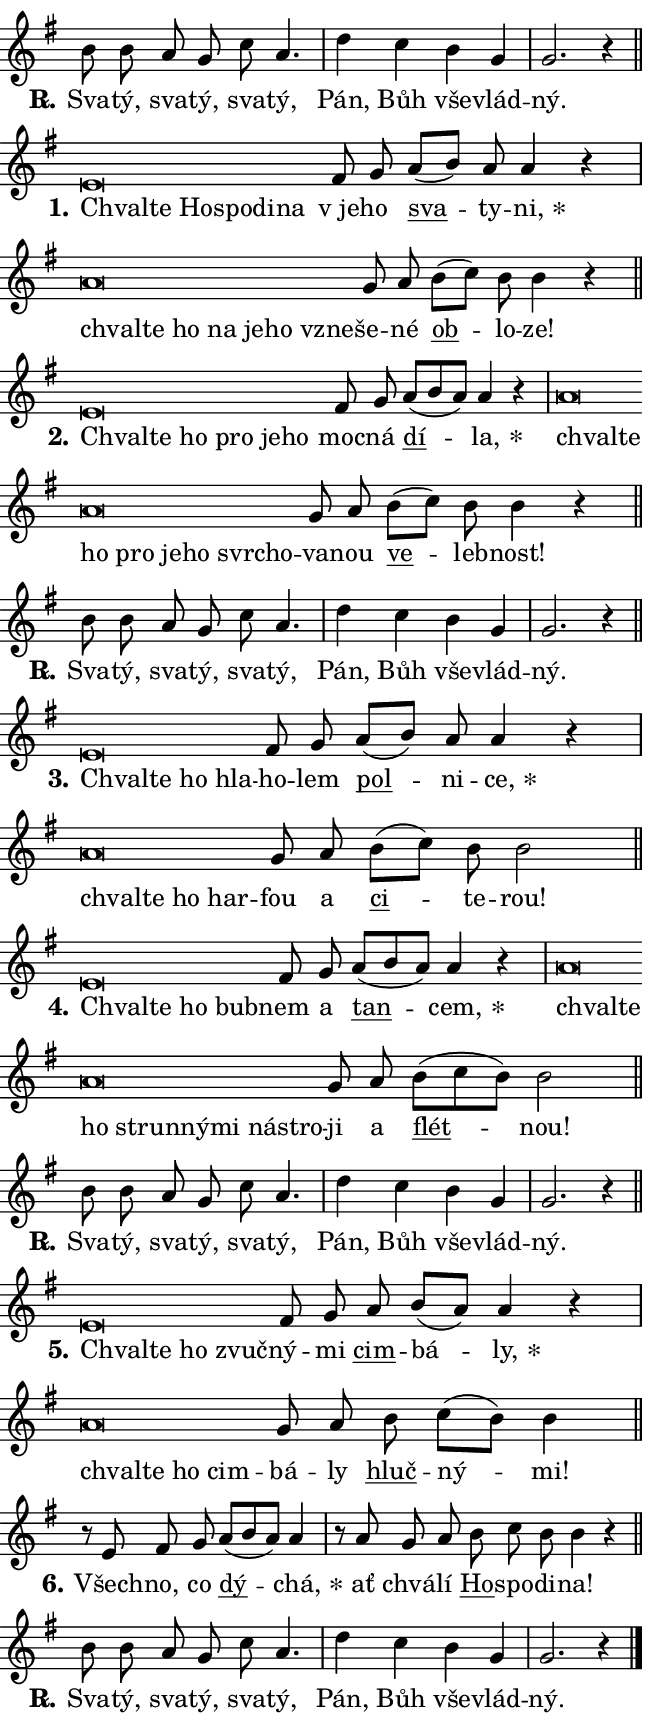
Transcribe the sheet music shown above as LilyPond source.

\version "2.24.0"
\header { tagline = "" }
\paper {
  indent = 0\cm
  top-margin = 0\cm
  right-margin = 0.13\cm % to fit lyric hyphens
  bottom-margin = 0\cm
  left-margin = 0\cm
  paper-width = 11\cm
  page-breaking = #ly:one-page-breaking
  system-system-spacing.basic-distance = #11
  score-system-spacing.basic-distance = #11
  ragged-last = ##f
}


%% Author: Thomas Morley
%% https://lists.gnu.org/archive/html/lilypond-user/2020-05/msg00002.html
#(define (line-position grob)
"Returns position of @var[grob} in current system:
   @code{'start}, if at first time-step
   @code{'end}, if at last time-step
   @code{'middle} otherwise
"
  (let* ((col (ly:item-get-column grob))
         (ln (ly:grob-object col 'left-neighbor))
         (rn (ly:grob-object col 'right-neighbor))
         (col-to-check-left (if (ly:grob? ln) ln col))
         (col-to-check-right (if (ly:grob? rn) rn col))
         (break-dir-left
           (and
             (ly:grob-property col-to-check-left 'non-musical #f)
             (ly:item-break-dir col-to-check-left)))
         (break-dir-right
           (and
             (ly:grob-property col-to-check-right 'non-musical #f)
             (ly:item-break-dir col-to-check-right))))
        (cond ((eqv? 1 break-dir-left) 'start)
              ((eqv? -1 break-dir-right) 'end)
              (else 'middle))))

#(define (tranparent-at-line-position vctor)
  (lambda (grob)
  "Relying on @code{line-position} select the relevant enry from @var{vctor}.
Used to determine transparency,"
    (case (line-position grob)
      ((end) (not (vector-ref vctor 0)))
      ((middle) (not (vector-ref vctor 1)))
      ((start) (not (vector-ref vctor 2))))))

noteHeadBreakVisibility =
#(define-music-function (break-visibility)(vector?)
"Makes @code{NoteHead}s transparent relying on @var{break-visibility}"
#{
  \override NoteHead.transparent =
    #(tranparent-at-line-position break-visibility)
#})

#(define delete-ledgers-for-transparent-note-heads
  (lambda (grob)
    "Reads whether a @code{NoteHead} is transparent.
If so this @code{NoteHead} is removed from @code{'note-heads} from
@var{grob}, which is supposed to be @code{LedgerLineSpanner}.
As a result ledgers are not printed for this @code{NoteHead}"
    (let* ((nhds-array (ly:grob-object grob 'note-heads))
           (nhds-list
             (if (ly:grob-array? nhds-array)
                 (ly:grob-array->list nhds-array)
                 '()))
           ;; Relies on the transparent-property being done before
           ;; Staff.LedgerLineSpanner.after-line-breaking is executed.
           ;; This is fragile ...
           (to-keep
             (remove
               (lambda (nhd)
                 (ly:grob-property nhd 'transparent #f))
               nhds-list)))
      ;; TODO find a better method to iterate over grob-arrays, similiar
      ;; to filter/remove etc for lists
      ;; For now rebuilt from scratch
      (set! (ly:grob-object grob 'note-heads)  '())
      (for-each
        (lambda (nhd)
          (ly:pointer-group-interface::add-grob grob 'note-heads nhd))
        to-keep))))

squashNotes = {
  \override NoteHead.X-extent = #'(-0.2 . 0.2)
  \override NoteHead.Y-extent = #'(-0.75 . 0)
  \override NoteHead.stencil =
    #(lambda (grob)
       (let ((pos (ly:grob-property grob 'staff-position)))
         (begin
           (if (< pos -7) (display "ERROR: Lower brevis then expected\n") (display ""))
           (if (<= pos -6) ly:text-interface::print ly:note-head::print))))
}
unSquashNotes = {
  \revert NoteHead.X-extent
  \revert NoteHead.Y-extent
  \revert NoteHead.stencil
}

hideNotes = \noteHeadBreakVisibility #begin-of-line-visible
unHideNotes = \noteHeadBreakVisibility #all-visible

% work-around for resetting accidentals
% https://lilypond.org/doc/v2.23/Documentation/notation/displaying-rhythms#unmetered-music
cadenzaMeasure = {
  \cadenzaOff
  \partial 1024 s1024
  \cadenzaOn
}

#(define-markup-command (accent layout props text) (markup?)
  "Underline accented syllable"
  (interpret-markup layout props
    #{\markup \override #'(offset . 4.3) \underline { #text }#}))

responsum = \markup \concat {
  "R" \hspace #-1.05 \path #0.1 #'((moveto 0 0.07) (lineto 0.9 0.8)) \hspace #0.05 "."
}

spaceSize = #0.6828661417322834 % exact space size for TeX Gyre Schola

\layout {
  \context {
    \Staff
    \remove "Time_signature_engraver"
    \override LedgerLineSpanner.after-line-breaking = #delete-ledgers-for-transparent-note-heads
  }
  \context {
    \Lyrics {
      \override LyricSpace.minimum-distance = \spaceSize
      \override LyricText.font-name = #"TeX Gyre Schola"
      \override LyricText.font-size = 1
      \override StanzaNumber.font-name = #"TeX Gyre Schola Bold"
      \override StanzaNumber.font-size = 1
    }
  }
  \context {
    \Score 
    \override NoteHead.text =
      #(lambda (grob) 
        (let ((pos (ly:grob-property grob 'staff-position)))
          #{\markup {
            \combine
              \halign #-0.55 \raise #(if (= pos -6) 0 0.5) \override #'(thickness . 2) \draw-line #'(3.2 . 0)
              \musicglyph "noteheads.sM1"
          }#}))
  }
}

% magnetic-lyrics.ily
%
%   written by
%     Jean Abou Samra <jean@abou-samra.fr>
%     Werner Lemberg <wl@gnu.org>
%
%   adapted by
%     Jiri Hon <jiri.hon@gmail.com>
%
% Version 2022-Apr-15

% https://www.mail-archive.com/lilypond-user@gnu.org/msg149350.html

#(define (Left_hyphen_pointer_engraver context)
   "Collect syllable-hyphen-syllable occurrences in lyrics and store
them in properties.  This engraver only looks to the left.  For
example, if the lyrics input is @code{foo -- bar}, it does the
following.

@itemize @bullet
@item
Set the @code{text} property of the @code{LyricHyphen} grob between
@q{foo} and @q{bar} to @code{foo}.

@item
Set the @code{left-hyphen} property of the @code{LyricText} grob with
text @q{foo} to the @code{LyricHyphen} grob between @q{foo} and
@q{bar}.
@end itemize

Use this auxiliary engraver in combination with the
@code{lyric-@/text::@/apply-@/magnetic-@/offset!} hook."
   (let ((hyphen #f)
         (text #f))
     (make-engraver
      (acknowledgers
       ((lyric-syllable-interface engraver grob source-engraver)
        (set! text grob)))
      (end-acknowledgers
       ((lyric-hyphen-interface engraver grob source-engraver)
        ;(when (not (grob::has-interface grob 'lyric-space-interface))
          (set! hyphen grob)));)
      ((stop-translation-timestep engraver)
       (when (and text hyphen)
         (ly:grob-set-object! text 'left-hyphen hyphen))
       (set! text #f)
       (set! hyphen #f)))))

#(define (lyric-text::apply-magnetic-offset! grob)
   "If the space between two syllables is less than the value in
property @code{LyricText@/.details@/.squash-threshold}, move the right
syllable to the left so that it gets concatenated with the left
syllable.

Use this function as a hook for
@code{LyricText@/.after-@/line-@/breaking} if the
@code{Left_@/hyphen_@/pointer_@/engraver} is active."
   (let ((hyphen (ly:grob-object grob 'left-hyphen #f)))
     (when hyphen
       (let ((left-text (ly:spanner-bound hyphen LEFT)))
         (when (grob::has-interface left-text 'lyric-syllable-interface)
           (let* ((common (ly:grob-common-refpoint grob left-text X))
                  (this-x-ext (ly:grob-extent grob common X))
                  (left-x-ext
                   (begin
                     ;; Trigger magnetism for left-text.
                     (ly:grob-property left-text 'after-line-breaking)
                     (ly:grob-extent left-text common X)))
                  ;; `delta` is the gap width between two syllables.
                  (delta (- (interval-start this-x-ext)
                            (interval-end left-x-ext)))
                  (details (ly:grob-property grob 'details))
                  (threshold (assoc-get 'squash-threshold details 0.2)))
             (when (< delta threshold)
               (let* (;; We have to manipulate the input text so that
                      ;; ligatures crossing syllable boundaries are not
                      ;; disabled.  For languages based on the Latin
                      ;; script this is essentially a beautification.
                      ;; However, for non-Western scripts it can be a
                      ;; necessity.
                      (lt (ly:grob-property left-text 'text))
                      (rt (ly:grob-property grob 'text))
                      (is-space (grob::has-interface hyphen 'lyric-space-interface))
                      (space (if is-space " " ""))
                      (extra-delta (if is-space spaceSize 0))
                      ;; Append new syllable.
                      (ltrt-space (if (and (string? lt) (string? rt))
                                (string-append lt space rt)
                                (make-concat-markup (list lt space rt))))
                      ;; Right-align `ltrt` to the right side.
                      (ltrt-space-markup (grob-interpret-markup
                               grob
                               (make-translate-markup
                                (cons (interval-length this-x-ext) 0)
                                (make-right-align-markup ltrt-space)))))
                 (begin
                   ;; Don't print `left-text`.
                   (ly:grob-set-property! left-text 'stencil #f)
                   ;; Set text and stencil (which holds all collected
                   ;; syllables so far) and shift it to the left.
                   (ly:grob-set-property! grob 'text ltrt-space)
                   (ly:grob-set-property! grob 'stencil ltrt-space-markup)
                   (ly:grob-translate-axis! grob (- (- delta extra-delta)) X))))))))))


#(define (lyric-hyphen::displace-bounds-first grob)
   ;; Make very sure this callback isn't triggered too early.
   (let ((left (ly:spanner-bound grob LEFT))
         (right (ly:spanner-bound grob RIGHT)))
     (ly:grob-property left 'after-line-breaking)
     (ly:grob-property right 'after-line-breaking)
     (ly:lyric-hyphen::print grob)))

squashThreshold = #0.4

\layout {
  \context {
    \Lyrics
    \consists #Left_hyphen_pointer_engraver
    \override LyricText.after-line-breaking =
      #lyric-text::apply-magnetic-offset!
    \override LyricHyphen.stencil = #lyric-hyphen::displace-bounds-first
    \override LyricText.details.squash-threshold = \squashThreshold
    \override LyricHyphen.minimum-distance = 0
    \override LyricHyphen.minimum-length = \squashThreshold
  }
}

squashText = \override LyricText.details.squash-threshold = 9999
unSquashText = \override LyricText.details.squash-threshold = \squashThreshold

leftText = \override LyricText.self-alignment-X = #LEFT
unLeftText = \revert LyricText.self-alignment-X

starOffset = #(lambda (grob) 
                (let ((x_offset (ly:self-alignment-interface::aligned-on-x-parent grob)))
                  (if (= x_offset 0) 0 (+ x_offset 1.2))))

star = #(define-music-function (syllable)(string?)
"Append star separator at the end of a syllable"
#{
  \once \override LyricText.X-offset = #starOffset
  \lyricmode { \markup {
    #syllable
    \override #'((font-name . "TeX Gyre Schola Bold")) \hspace #0.2 \lower #0.65 \larger "*"
  } }
#})

starAccent = #(define-music-function (syllable)(string?)
"Append star separator at the end of a syllable and make accent"
#{
  \once \override LyricText.X-offset = #starOffset
  \lyricmode { \markup {
    \accent #syllable
    \override #'((font-name . "TeX Gyre Schola Bold")) \hspace #0.2 \lower #0.65 \larger "*"
  } }
#})

breath = #(define-music-function (syllable)(string?)
"Append breathing indicator at the end of a syllable"
#{
  \lyricmode { \markup { #syllable "+" } }
#})

optionalBreath = #(define-music-function (syllable)(string?)
"Append optional breathing indicator at the end of a syllable"
#{
  \lyricmode { \markup { #syllable "(+)" } }
#})


\score {
    <<
        \new Voice = "melody" { \cadenzaOn \key g \major \relative { b'8 b a g c a4. \cadenzaMeasure \bar "|" d4 c \bar "" b g \cadenzaMeasure \bar "|" g2. r4 \cadenzaMeasure \bar "||" \break } }
        \new Lyrics \lyricsto "melody" { \lyricmode { \set stanza = \responsum
Sva -- tý, sva -- tý, sva -- tý, Pán, Bůh vše -- vlád -- ný. } }
    >>
    \layout {}
}

\score {
    <<
        \new Voice = "melody" { \cadenzaOn \key g \major \relative { \squashNotes e'\breve*1/16 \hideNotes \breve*1/16 \bar "" \breve*1/16 \bar "" \breve*1/16 \bar "" \breve*1/16 \breve*1/16 \bar "" \unHideNotes \unSquashNotes fis8 g \bar "" a[( b)] a a4 r \cadenzaMeasure \bar "|" \squashNotes a\breve*1/16 \hideNotes \breve*1/16 \bar "" \breve*1/16 \bar "" \breve*1/16 \bar "" \breve*1/16 \bar "" \breve*1/16 \breve*1/16 \bar "" \unHideNotes \unSquashNotes g8 a \bar "" b[( c)] b b4 r \cadenzaMeasure \bar "||" \break } }
        \new Lyrics \lyricsto "melody" { \lyricmode { \set stanza = "1."
\leftText Chval -- \squashText te Ho -- spo -- di -- na \unLeftText \unSquashText "v je" -- ho \markup \accent sva -- ty -- \star ni, \leftText chval -- \squashText te ho na je -- ho vzne -- \unLeftText \unSquashText še -- né \markup \accent ob -- lo -- ze! } }
    >>
    \layout {}
}

\score {
    <<
        \new Voice = "melody" { \cadenzaOn \key g \major \relative { \squashNotes e'\breve*1/16 \hideNotes \breve*1/16 \bar "" \breve*1/16 \bar "" \breve*1/16 \bar "" \breve*1/16 \breve*1/16 \bar "" \unHideNotes \unSquashNotes fis8 g \bar "" a[( b a)] a4 r \cadenzaMeasure \bar "|" \squashNotes a\breve*1/16 \hideNotes \breve*1/16 \bar "" \breve*1/16 \bar "" \breve*1/16 \bar "" \breve*1/16 \bar "" \breve*1/16 \bar "" \breve*1/16 \breve*1/16 \bar "" \unHideNotes \unSquashNotes g8 a \bar "" b[( c)] b b4 r \cadenzaMeasure \bar "||" \break } }
        \new Lyrics \lyricsto "melody" { \lyricmode { \set stanza = "2."
\leftText Chval -- \squashText te ho pro je -- ho \unLeftText \unSquashText moc -- ná \markup \accent dí -- \star la, \leftText chval -- \squashText te ho pro je -- ho svr -- cho -- \unLeftText \unSquashText va -- nou \markup \accent ve -- leb -- nost! } }
    >>
    \layout {}
}

\score {
    <<
        \new Voice = "melody" { \cadenzaOn \key g \major \relative { b'8 b a g c a4. \cadenzaMeasure \bar "|" d4 c \bar "" b g \cadenzaMeasure \bar "|" g2. r4 \cadenzaMeasure \bar "||" \break } }
        \new Lyrics \lyricsto "melody" { \lyricmode { \set stanza = \responsum
Sva -- tý, sva -- tý, sva -- tý, Pán, Bůh vše -- vlád -- ný. } }
    >>
    \layout {}
}

\score {
    <<
        \new Voice = "melody" { \cadenzaOn \key g \major \relative { \squashNotes e'\breve*1/16 \hideNotes \breve*1/16 \bar "" \breve*1/16 \breve*1/16 \bar "" \unHideNotes \unSquashNotes fis8 g \bar "" a[( b)] a a4 r \cadenzaMeasure \bar "|" \squashNotes a\breve*1/16 \hideNotes \breve*1/16 \bar "" \breve*1/16 \breve*1/16 \bar "" \unHideNotes \unSquashNotes g8 a \bar "" b[( c)] b b2 \cadenzaMeasure \bar "||" \break } }
        \new Lyrics \lyricsto "melody" { \lyricmode { \set stanza = "3."
\leftText Chval -- \squashText te ho hla -- \unLeftText \unSquashText ho -- lem \markup \accent pol -- ni -- \star ce, \leftText chval -- \squashText te ho har -- \unLeftText \unSquashText fou a \markup \accent ci -- te -- rou! } }
    >>
    \layout {}
}

\score {
    <<
        \new Voice = "melody" { \cadenzaOn \key g \major \relative { \squashNotes e'\breve*1/16 \hideNotes \breve*1/16 \bar "" \breve*1/16 \breve*1/16 \bar "" \unHideNotes \unSquashNotes fis8 g \bar "" a[( b a)] a4 r \cadenzaMeasure \bar "|" \squashNotes a\breve*1/16 \hideNotes \breve*1/16 \bar "" \breve*1/16 \bar "" \breve*1/16 \bar "" \breve*1/16 \bar "" \breve*1/16 \bar "" \breve*1/16 \breve*1/16 \bar "" \unHideNotes \unSquashNotes g8 a \bar "" b[( c b)] b2 \cadenzaMeasure \bar "||" \break } }
        \new Lyrics \lyricsto "melody" { \lyricmode { \set stanza = "4."
\leftText Chval -- \squashText te ho bub -- \unLeftText \unSquashText nem a \markup \accent tan -- \star cem, \leftText chval -- \squashText te ho strun -- ný -- mi ná -- stro -- \unLeftText \unSquashText ji a \markup \accent flét -- nou! } }
    >>
    \layout {}
}

\score {
    <<
        \new Voice = "melody" { \cadenzaOn \key g \major \relative { b'8 b a g c a4. \cadenzaMeasure \bar "|" d4 c \bar "" b g \cadenzaMeasure \bar "|" g2. r4 \cadenzaMeasure \bar "||" \break } }
        \new Lyrics \lyricsto "melody" { \lyricmode { \set stanza = \responsum
Sva -- tý, sva -- tý, sva -- tý, Pán, Bůh vše -- vlád -- ný. } }
    >>
    \layout {}
}

\score {
    <<
        \new Voice = "melody" { \cadenzaOn \key g \major \relative { \squashNotes e'\breve*1/16 \hideNotes \breve*1/16 \bar "" \breve*1/16 \breve*1/16 \bar "" \unHideNotes \unSquashNotes fis8 g \bar "" a b[( a)] a4 r \cadenzaMeasure \bar "|" \squashNotes a\breve*1/16 \hideNotes \breve*1/16 \bar "" \breve*1/16 \breve*1/16 \bar "" \unHideNotes \unSquashNotes g8 a \bar "" b c[( b)] b4 \cadenzaMeasure \bar "||" \break } }
        \new Lyrics \lyricsto "melody" { \lyricmode { \set stanza = "5."
\leftText Chval -- \squashText te ho zvuč -- \unLeftText \unSquashText ný -- mi \markup \accent cim -- bá -- \star ly, \leftText chval -- \squashText te ho cim -- \unLeftText \unSquashText bá -- ly \markup \accent hluč -- ný -- mi! } }
    >>
    \layout {}
}

\score {
    <<
        \new Voice = "melody" { \cadenzaOn \key g \major \relative { r8 e' fis8 g \bar "" a[( b a)] a4 \cadenzaMeasure \bar "|" r8 a8 g8 a \bar "" b c b b4 r \cadenzaMeasure \bar "||" \break } }
        \new Lyrics \lyricsto "melody" { \lyricmode { \set stanza = "6."
Všech -- no, co \markup \accent dý -- \star chá, ať chvá -- lí \markup \accent Ho -- spo -- di -- na! } }
    >>
    \layout {}
}

\score {
    <<
        \new Voice = "melody" { \cadenzaOn \key g \major \relative { b'8 b a g c a4. \cadenzaMeasure \bar "|" d4 c \bar "" b g \cadenzaMeasure \bar "|" g2. r4 \cadenzaMeasure \bar "||" \break } \bar "|." }
        \new Lyrics \lyricsto "melody" { \lyricmode { \set stanza = \responsum
Sva -- tý, sva -- tý, sva -- tý, Pán, Bůh vše -- vlád -- ný. } }
    >>
    \layout {}
}
